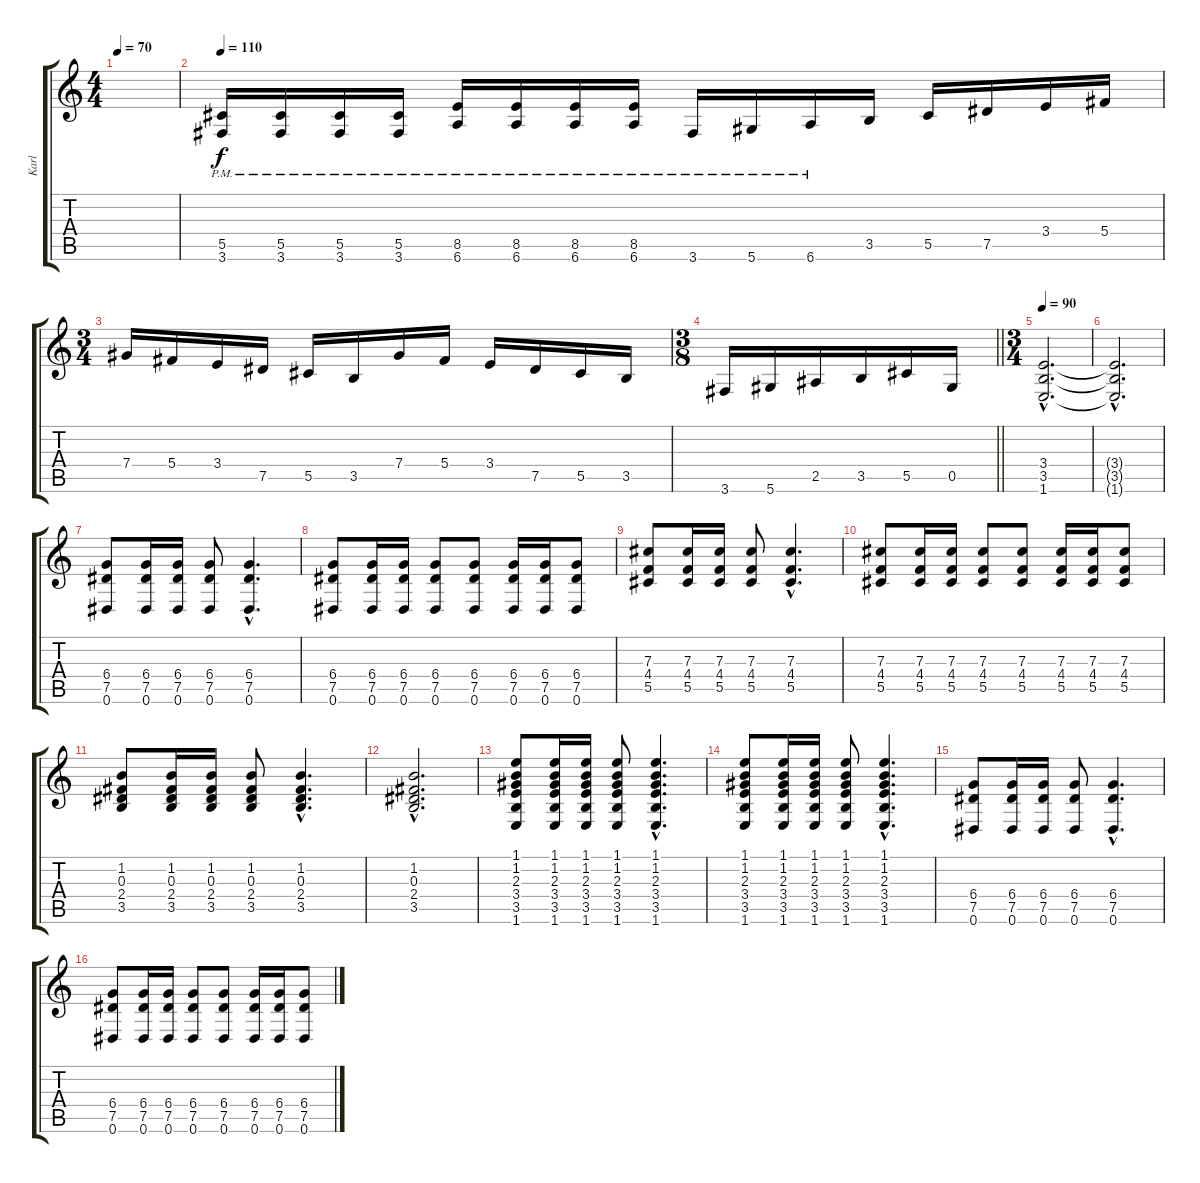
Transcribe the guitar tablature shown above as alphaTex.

\track ("Karl" "Karl") {instrument overdrivenguitar}
\staff {score tabs}
\tuning (Eb4 Bb3 Gb3 Db3 Ab2 Eb2) {hide}
\ts (4 4)
\tempo 70
\clef g2
\ks c
|
\tempo 110
(5.5{pm} 3.6{pm}).16 (5.5{pm} 3.6{pm}).16 (5.5{pm} 3.6{pm}).16 (5.5{pm} 3.6{pm}).16 (8.5{pm} 6.6{pm}).16 (8.5{pm} 6.6{pm}).16 (8.5{pm} 6.6{pm}).16 (8.5{pm} 6.6{pm}).16 3.6{pm}.16 5.6{pm}.16 6.6{pm}.16 3.5.16 5.5.16 7.5.16 3.4.16 5.4.16 |
\ts (3 4)
7.4.16 5.4.16 3.4.16 7.5.16 5.5.16 3.5.16 7.4.16 5.4.16 3.4.16 7.5.16 5.5.16 3.5.16 |
\ts (3 8)
\barLineRight lightlight
3.6.16 5.6.16 2.5.16 3.5.16 5.5.16 0.5.16 |
\ts (3 4)
\section ("" "")
\tempo 90
(3.4{hac} 3.5{hac} 1.6{hac}).2{d} |
(3.4{hac t} 3.5{hac t} 1.6{hac t}).2{d} |
(6.4 7.5 0.6).8 (6.4 7.5 0.6).16 (6.4 7.5 0.6).16 (6.4 7.5 0.6).8 (6.4{hac} 7.5{hac} 0.6{hac}).4{d} |
(6.4 7.5 0.6).8 (6.4 7.5 0.6).16 (6.4 7.5 0.6).16 (6.4 7.5 0.6).8 (6.4 7.5 0.6).8 (6.4 7.5 0.6).16 (6.4 7.5 0.6).16 (6.4 7.5 0.6).8 |
(7.3 4.4 5.5).8 (7.3 4.4 5.5).16 (7.3 4.4 5.5).16 (7.3 4.4 5.5).8 (7.3{hac} 4.4{hac} 5.5{hac}).4{d} |
(7.3 4.4 5.5).8 (7.3 4.4 5.5).16 (7.3 4.4 5.5).16 (7.3 4.4 5.5).8 (7.3 4.4 5.5).8 (7.3 4.4 5.5).16 (7.3 4.4 5.5).16 (7.3 4.4 5.5).8 |
(1.2 0.3 2.4 3.5).8 (1.2 0.3 2.4 3.5).16 (1.2 0.3 2.4 3.5).16 (1.2 0.3 2.4 3.5).8 (1.2{hac} 0.3{hac} 2.4{hac} 3.5{hac}).4{d} |
(1.2{hac} 0.3{hac} 2.4{hac} 3.5{hac}).2{d} |
(1.1 1.2 2.3 3.4 3.5 1.6).8 (1.1 1.2 2.3 3.4 3.5 1.6).16 (1.1 1.2 2.3 3.4 3.5 1.6).16 (1.1 1.2 2.3 3.4 3.5 1.6).8 (1.1{hac} 1.2{hac} 2.3{hac} 3.4{hac} 3.5{hac} 1.6{hac}).4{d} |
(1.1 1.2 2.3 3.4 3.5 1.6).8 (1.1 1.2 2.3 3.4 3.5 1.6).16 (1.1 1.2 2.3 3.4 3.5 1.6).16 (1.1 1.2 2.3 3.4 3.5 1.6).8 (1.1{hac} 1.2{hac} 2.3{hac} 3.4{hac} 3.5{hac} 1.6{hac}).4{d} |
(6.4 7.5 0.6).8 (6.4 7.5 0.6).16 (6.4 7.5 0.6).16 (6.4 7.5 0.6).8 (6.4{hac} 7.5{hac} 0.6{hac}).4{d} |
(6.4 7.5 0.6).8 (6.4 7.5 0.6).16 (6.4 7.5 0.6).16 (6.4 7.5 0.6).8 (6.4 7.5 0.6).8 (6.4 7.5 0.6).16 (6.4 7.5 0.6).16 (6.4 7.5 0.6).8
